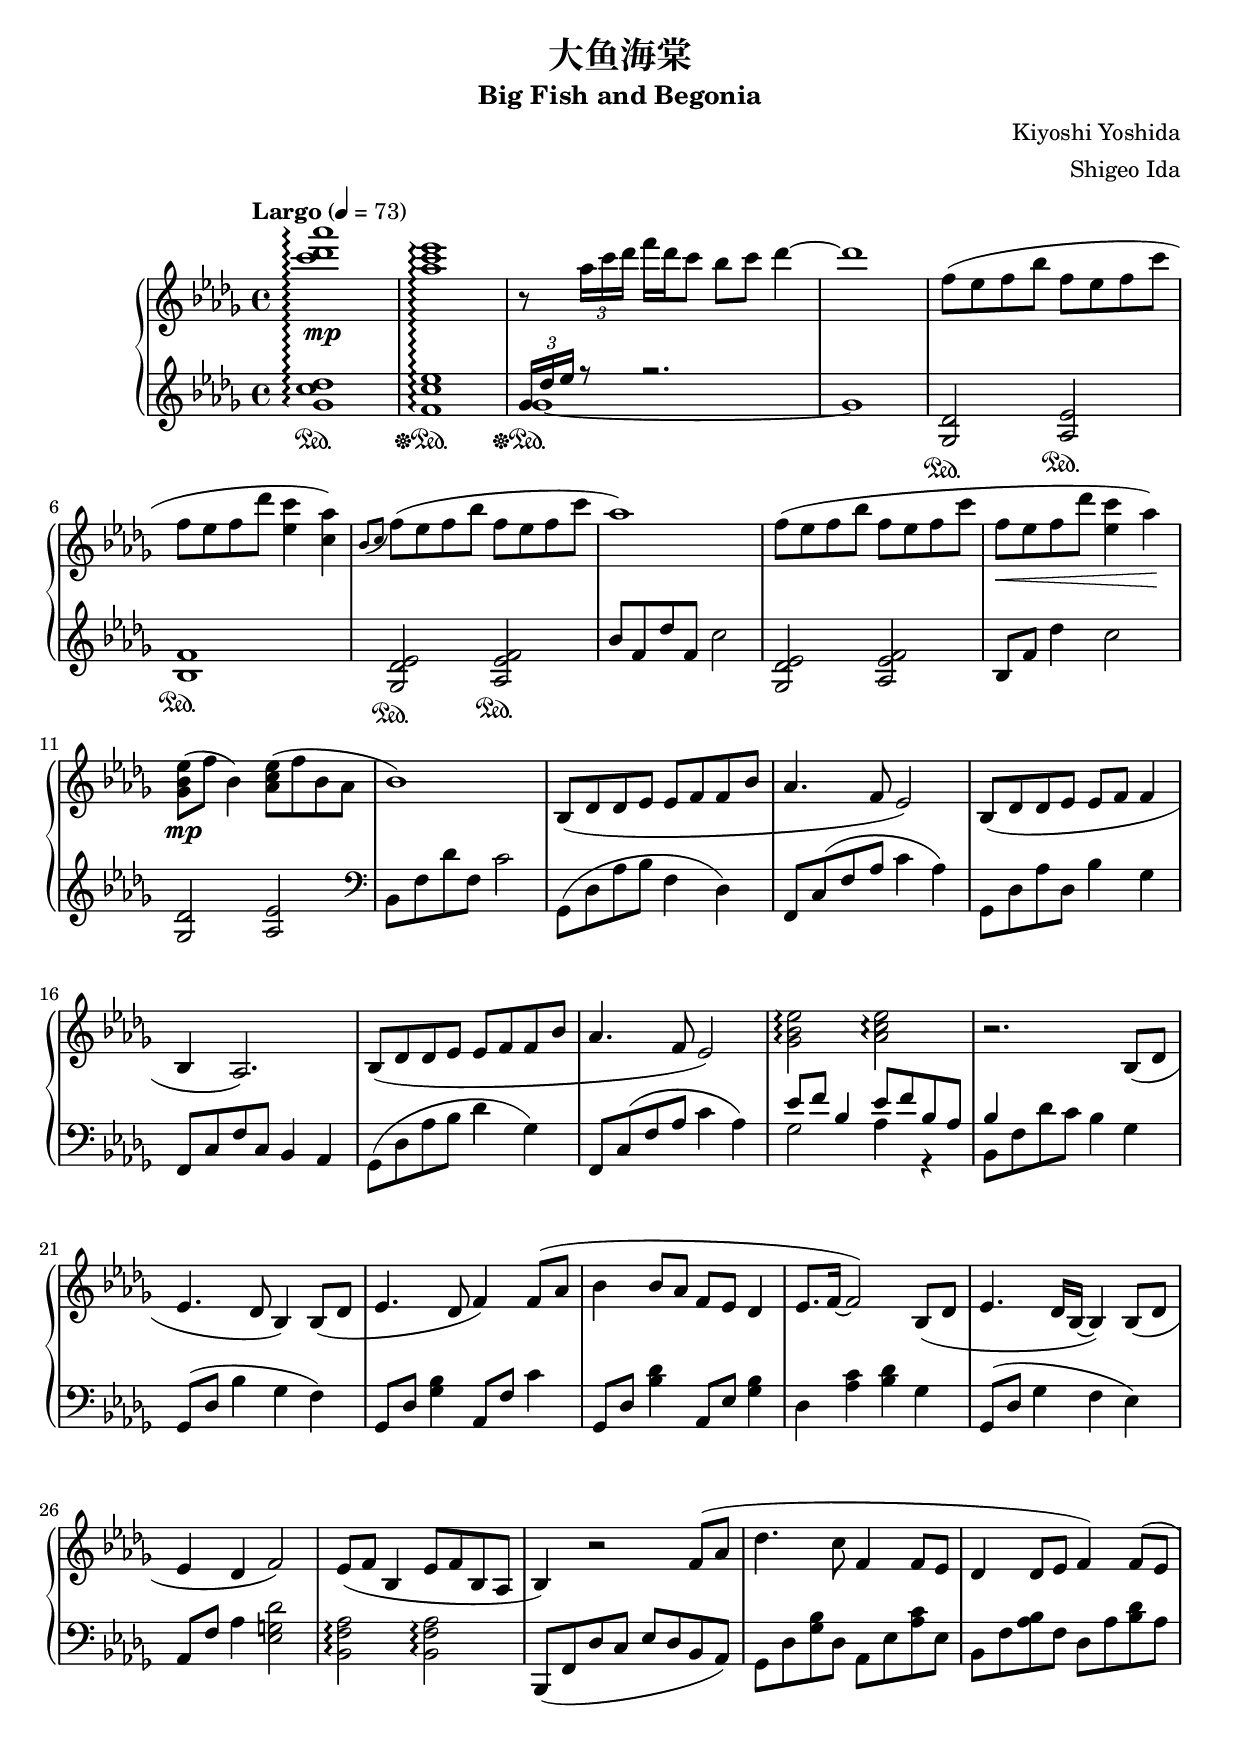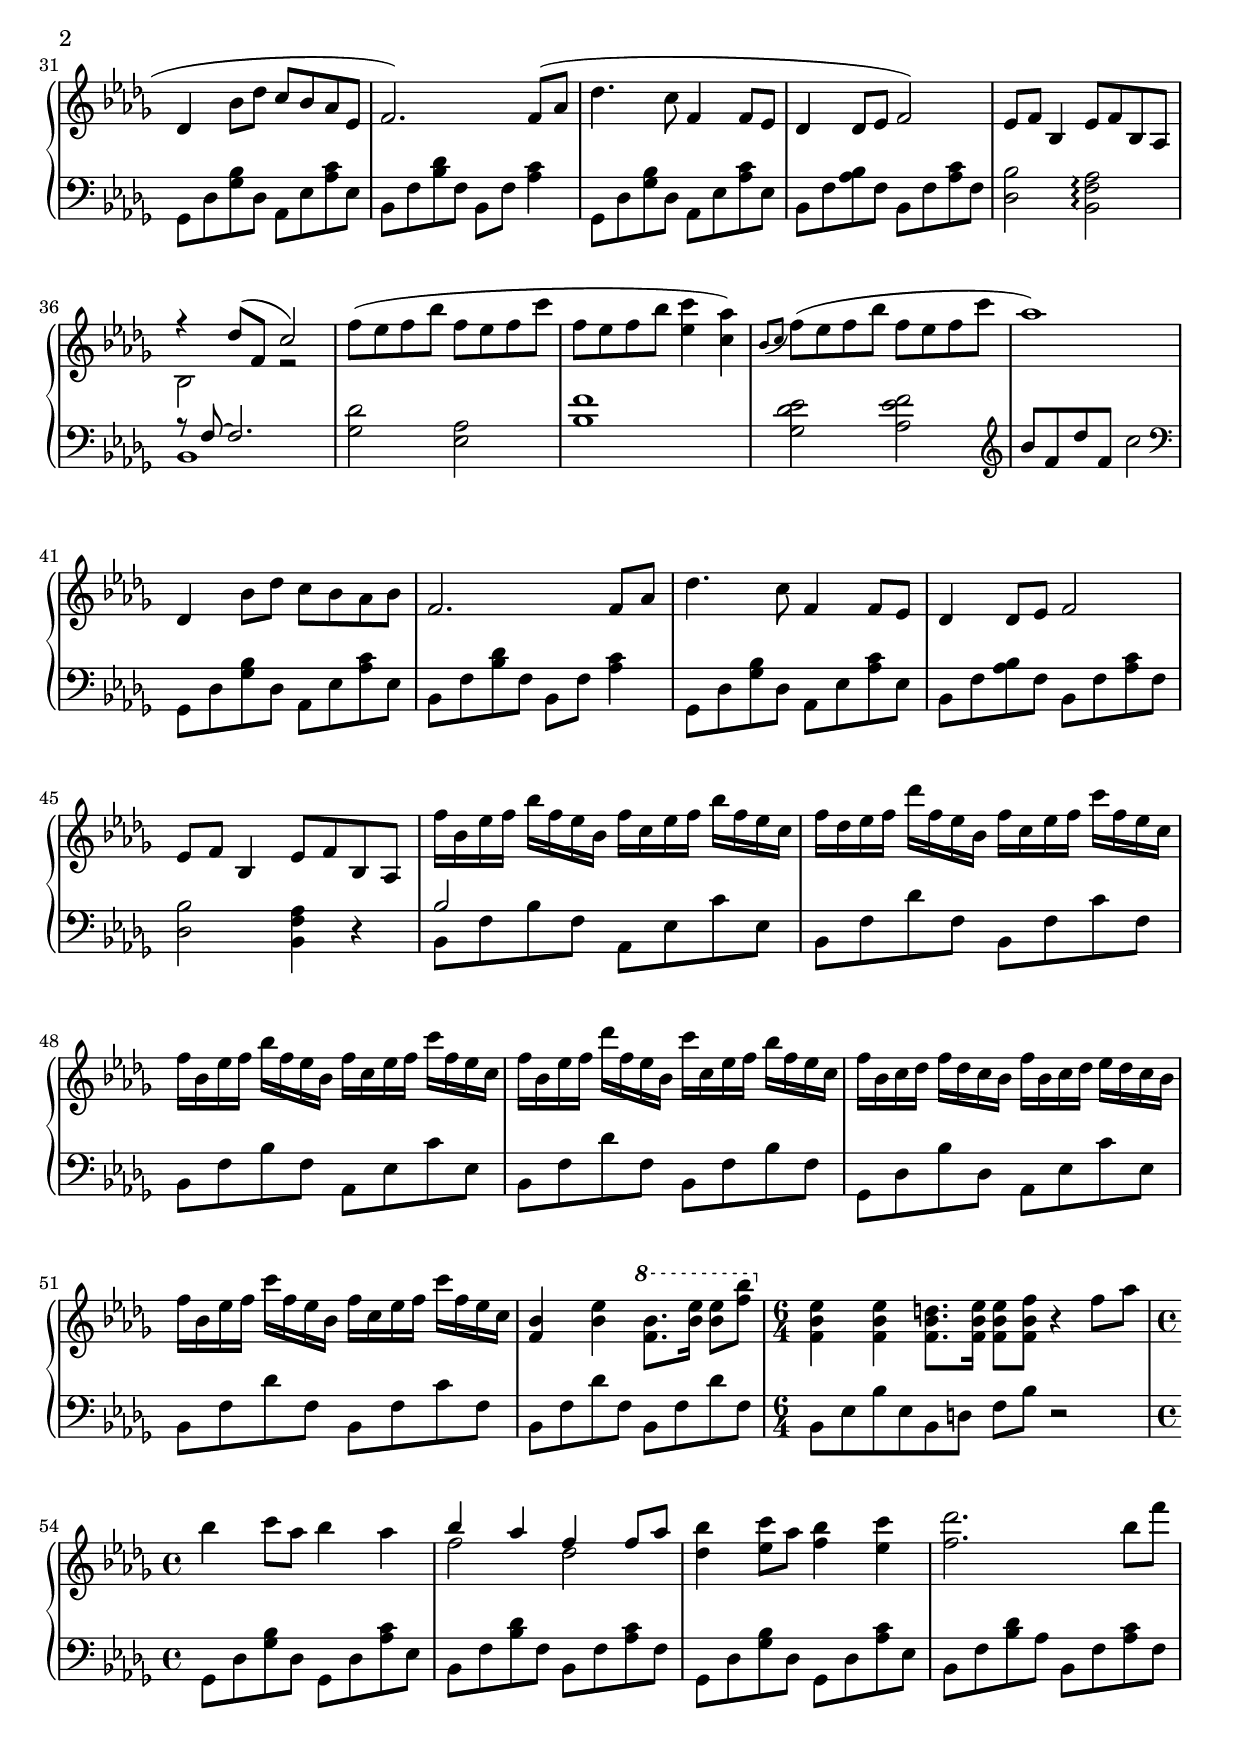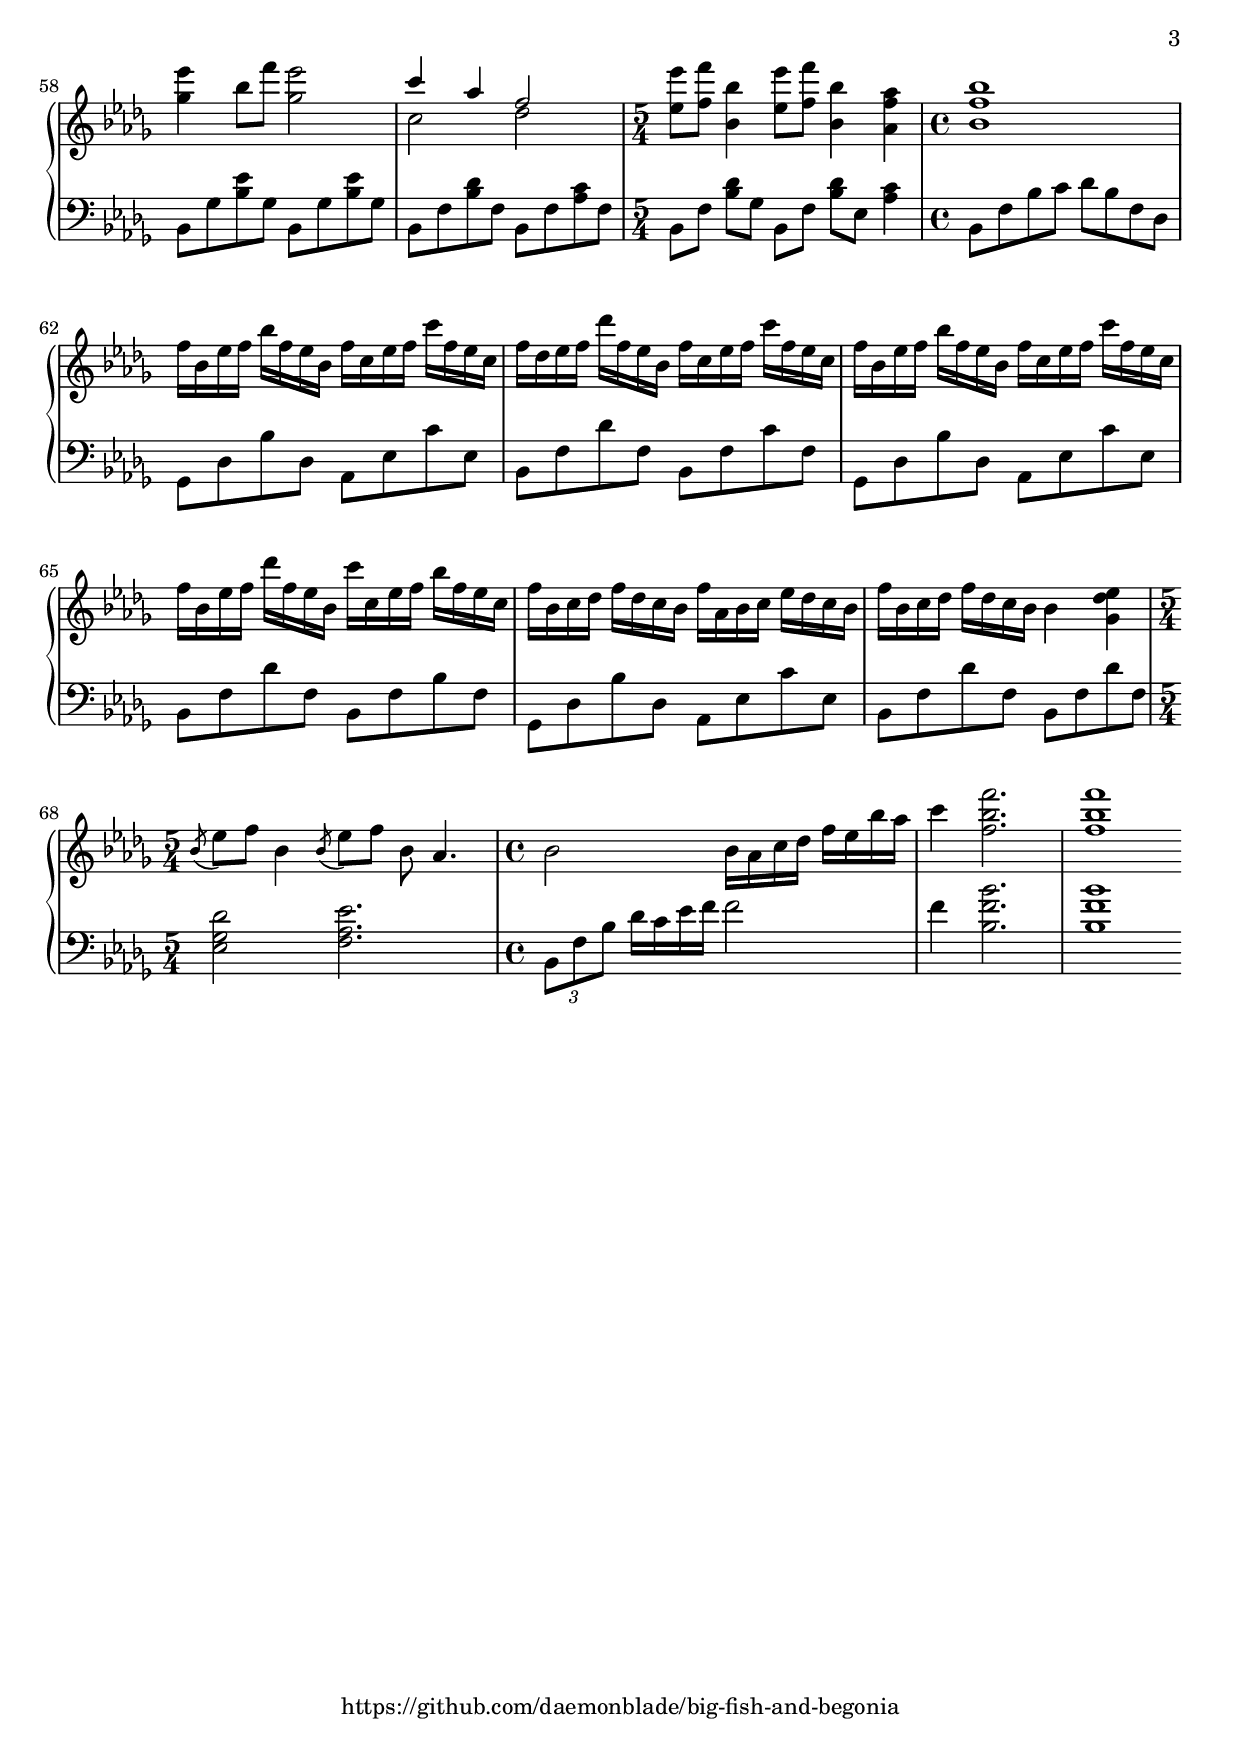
%
% Big Fish and Begonia
%
% copyright: 2019 Jonathan Chen
% source: https://github.com/daemonblade/big-fish-and-begonia
% style: indent 2 spaces, 80 cols, 1 bar/line
%
\version "2.19.82"

\header
{
  title = "大鱼海棠"
  subtitle = "Big Fish and Begonia"
  composer = "Kiyoshi Yoshida"
  arranger = "Shigeo Ida"
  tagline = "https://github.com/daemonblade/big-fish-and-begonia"
}

bfab_begin =
{
  \tempo "Largo" 4 = 73
  \time 4/4
  \key des \major
}

bfab_piano_upper = \relative c'''
{
  \clef treble
  <c des aes'>1\arpeggio\mp
  <aes c ees>\arpeggio
  r8 \tuplet 3/2 {aes16 c des} f des c8 bes c des4~
  des1
  f,8( ees f bes f ees f c'
  f, ees  f des' <ees, c'>4 <c aes'>)
  \acciaccatura {bes8 c} f( ees f bes f ees f c'
  aes1)
  f8( ees f bes f ees f c'
  f,\< ees f des' <ees, c'>4 aes\!)
  <ges, bes ees>8\mp( f' bes,4) <aes c ees>8( f' bes, aes
  bes1)
  bes,8( des des ees ees f f bes
  aes4. f8 ees2)
  bes8( des des ees ees f f4
  bes, aes2.)
  bes8( des des ees ees f f bes
  aes4. f8 ees2)
  <ges bes ees>\arpeggio <aes c ees>\arpeggio
  r2. bes,8( des
  ees4. des8 bes4) bes8( des
  ees4. des8 f4) f8( aes
  bes4 bes8 aes f ees des4
  ees8. f16~ f2) bes,8( des
  ees4. des16 bes~ bes4) bes8( des
  ees4 des f2)
  ees8( f bes,4 ees8 f bes, aes
  bes4) r2 f'8( aes
  des4. c8 f,4 f8 ees
  des4 des8 ees f4) f8( ees
  des4 bes'8 des c bes aes ees
  f2.) f8( aes
  des4. c8 f,4 f8 ees
  des4 des8 ees f2)
  ees8 f bes,4 ees8 f bes, aes
  <<
    {
      r4 des'8( f, c'2)
    } \\
    {
      bes,2 r2
    }
  >>
  f''8( ees f bes f ees f c'
  f, ees f bes <ees, c'>4 <c aes'>)
  \acciaccatura {bes8 c} f( ees f bes f ees f c'
  aes1)
  des,,4 bes'8 des c bes aes bes
  f2. f8 aes
  des4. c8 f,4 f8 ees
  des4 des8 ees8 f2
  ees8 f bes,4 ees8 f bes, aes
  f''16 bes, ees f bes f ees bes f' c ees f bes f ees c
  f des ees f des' f, ees bes f' c ees f c' f, ees c
  f bes, ees f bes f ees bes f' c ees f c' f, ees c
  f bes, ees f des' f, ees bes c' c, ees f bes f ees c
  f bes, c des f des c bes f' bes, c des ees des c bes
  f' bes, ees f c' f, ees bes f' c ees f c' f, ees c
  <f, bes>4 <bes ees>
    \ottava #1
      <f' bes>8. <bes ees>16 <bes ees>8 <f' bes>
    \ottava #0
  \time 6/4
  <f,, bes ees>4 <f bes ees> <f bes d>8. <f bes ees>16 <f bes ees>8 <f bes f'> r4 f'8 aes
  \time 4/4
  bes4 c8 aes8 bes4 aes
  <<
    {
      bes aes f f8 aes
    } \\
    {
      f2 des
    }
  >>
  <des bes'>4 <ees c'>8 aes <f bes>4 <ees c'>
  <f des'>2. bes8 f'
  <ges, ees'>4 bes8 f' <ges, ees'>2
  <<
    {
      c4 aes f2
    } \\
    {
      c2 des
    }
  >>
  \time 5/4
  <ees ees'>8 <f f'> <bes, bes'>4 <ees ees'>8 <f f'> <bes, bes'>4 <aes f' aes>
  \time 4/4
  <bes f' bes>1
  f'16 bes, ees f bes f ees bes f' c ees f c' f, ees c
  f des ees f des' f, ees bes f' c ees f c' f, ees c
  f bes, ees f bes f ees bes f' c ees f c' f, ees c
  f bes, ees f des' f, ees bes c' c, ees f bes f ees c
  f bes, c des f des c bes f' aes, bes c ees des c bes
  f' bes, c des f des c bes bes4 <ges des' ees>
  \time 5/4
  \acciaccatura bes8 ees f bes,4 \acciaccatura bes8 ees f bes, aes4.
  \time 4/4
  bes2 bes16 aes c des f ees bes' aes
  c4 <f, bes f'>2.
  <f bes f'>1
  \bar "|."
}

bfab_piano_lower = \relative c''
{
  \clef treble
  <ges c des>1\arpeggio\sustainOn
  <f c' ees>\arpeggio\sustainOff\sustainOn
  <<
    {
      \tuplet 3/2 {ges16 des' ees} r8 r2.
    } \\
    {
      ges,1~\sustainOff\sustainOn
      ges
    }
  >>
  <ges, des'>2\sustainOn <aes ees'>\sustainOn
  <bes f'>1\sustainOn
  <ges des' ees>2\sustainOn <aes ees' f>\sustainOn
  bes'8 f des' f, c'2
  <ges, des' ees> <aes ees' f>
  bes8 f' des'4 c2
  <ges, des'> <aes ees'>
  \clef bass
  bes,8 f' des' f, c'2
  ges,8( des' aes' bes f4 des)
  f,8 c'( f aes c4 aes)
  ges,8 des' aes' des, bes'4 ges
  f,8 c' f c bes4 aes
  ges8( des' aes' bes des4 ges,)
  f,8 c'( f aes c4 aes)
  <<
    {
      ees'8 f bes,4 ees8 f bes, aes
      bes4
    } \\
    {
      ges2 aes4 r
      bes,8 f' des' c bes4 ges
    }
  >>
  ges,8( des' bes'4 ges f)
  ges,8 des' <ges bes>4 aes,8 f' c'4
  ges,8 des' <bes' des>4 aes,8 ees' <ges bes>4
  des <aes' c> <bes des> ges
  ges,8( des' ges4 f ees)
  aes,8 f' aes4 <ees g des'>2
  <bes f' aes>\arpeggio <bes f' aes>\arpeggio
  bes,8( f' des' c ees des bes aes)
  ges des' <ges bes> des aes ees' <aes c> ees
  bes f' <aes bes> f des aes' <bes des> aes
  ges, des' <ges bes> des aes ees' <aes c> ees
  bes f' <bes des> f bes, f' <aes c>4
  ges,8 des' <ges bes> des aes ees' <aes c> ees
  bes f' <aes bes> f bes, f' <aes c> f
  <des bes'>2 <bes f' aes>\arpeggio
  <<
    {
      r8 f'~ f2.
    } \\
    {
      bes,1
    }
  >>
  <ges' des'>2 <aes ees>
  <bes f'>1
  <ges des' ees>2 <aes ees' f>
  \clef treble
  bes'8 f des' f, c'2
  \clef bass
  ges,,8 des' <ges bes> des aes ees' <aes c> ees
  bes f' <bes des> f bes, f' <aes c>4
  ges,8 des' <ges bes> des aes ees' <aes c> ees
  bes f' <aes bes> f bes, f' <aes c> f
  <des bes'>2 <bes f' aes>4 r
  <<
    {
      bes'2
    } \\
    {
      bes,8 f' bes f aes, ees' c' ees,
    }
  >>
  bes f' des' f, bes, f' c' f,
  bes, f' bes f aes, ees' c' ees,
  bes f' des' f, bes, f' bes f
  ges, des' bes' des, aes ees' c' ees,
  bes f' des' f, bes, f' c' f,
  bes, f' des' f, bes, f' des' f,
  \time 6/4
  bes, ees bes' ees, bes d f bes r2
  \time 4/4
  ges,8 des' <ges bes> des ges, des' <aes' c> ees
  bes f' <bes des> f bes, f' <aes c> f
  ges, des' <ges bes> des ges, des' <aes' c> ees
  bes f' <bes des> aes bes, f' <aes c> f
  bes, ges' <bes ees> ges bes, ges' <bes ees> ges
  bes, f' <bes des> f bes, f' <aes c> f
  \time 5/4
  bes, f' <bes des> ges bes, f' <bes des> ees, <aes c>4
  \time 4/4
  bes,8 f' bes c des bes f des
  ges, des' bes' des, aes ees' c' ees,
  bes f' des' f, bes, f' c' f,
  ges, des' bes' des, aes ees' c' ees,
  bes f' des' f, bes, f' bes f
  ges, des' bes' des, aes ees' c' ees,
  bes f' des' f, bes, f' des' f,
  <ees ges des'>2 <f aes ees'>2.
  \time 4/4
  \tuplet 3/2 {bes,8 f' bes} des16 c ees f f2
  f4 <bes, f' bes>2.
  <bes f' bes>1
  \bar ".|"
}

%%%%%%%%%%%%%%%%%%%%%%%%%%%%%%%%%%%%%%%%%%%%%%%%%%%%%%%%%%%%%%%%%%%%%%%%%%%%%%%%
%
% Book Generation
%
%%%%%%%%%%%%%%%%%%%%%%%%%%%%%%%%%%%%%%%%%%%%%%%%%%%%%%%%%%%%%%%%%%%%%%%%%%%%%%%%
\book
{
  \score
  {
    \new PianoStaff
    <<
      \set PianoStaff.connectArpeggios = ##t
      \new Staff = "upper" << \bfab_begin \bfab_piano_upper >>
      \new Staff = "lower" << \bfab_begin \bfab_piano_lower >>
    >>
  }
}
